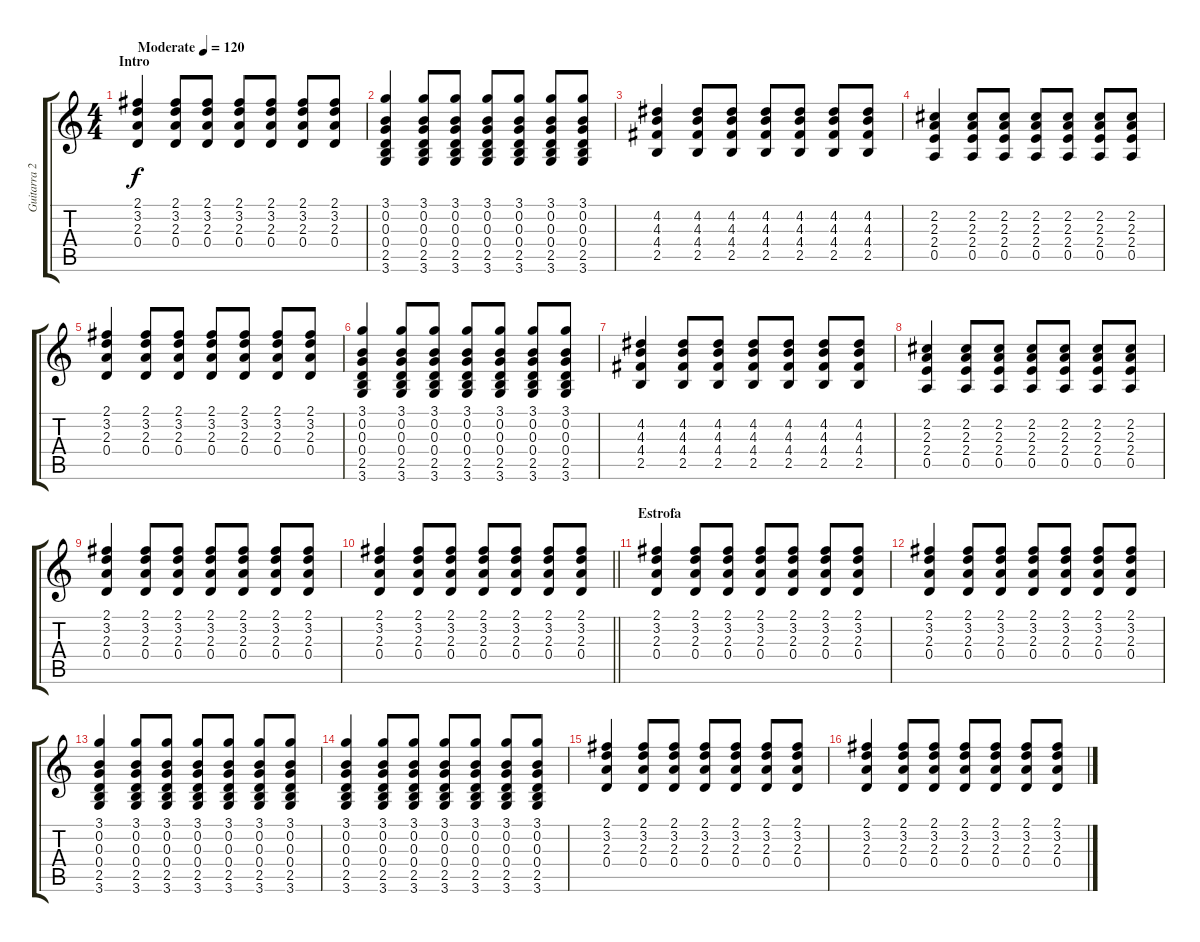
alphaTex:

\track ("Guitarra 2" "Guitarra 2") {instrument acousticguitarsteel}
\staff {score tabs}
\tuning (E4 B3 G3 D3 A2 E2) {hide}
\ts (4 4)
\section ("" "Intro")
\tempo (120 "Moderate")
\clef g2
\ks c
(2.1 3.2 2.3 0.4).4{dy f instrument acousticguitarsteel} (2.1 3.2 2.3 0.4).8 (2.1 3.2 2.3 0.4).8 (2.1 3.2 2.3 0.4).8 (2.1 3.2 2.3 0.4).8 (2.1 3.2 2.3 0.4).8 (2.1 3.2 2.3 0.4).8 |
(3.1 0.2 0.3 0.4 2.5 3.6).4 (3.1 0.2 0.3 0.4 2.5 3.6).8 (3.1 0.2 0.3 0.4 2.5 3.6).8 (3.1 0.2 0.3 0.4 2.5 3.6).8 (3.1 0.2 0.3 0.4 2.5 3.6).8 (3.1 0.2 0.3 0.4 2.5 3.6).8 (3.1 0.2 0.3 0.4 2.5 3.6).8 |
(4.2 4.3 4.4 2.5).4 (4.2 4.3 4.4 2.5).8 (4.2 4.3 4.4 2.5).8 (4.2 4.3 4.4 2.5).8 (4.2 4.3 4.4 2.5).8 (4.2 4.3 4.4 2.5).8 (4.2 4.3 4.4 2.5).8 |
(2.2 2.3 2.4 0.5).4 (2.2 2.3 2.4 0.5).8 (2.2 2.3 2.4 0.5).8 (2.2 2.3 2.4 0.5).8 (2.2 2.3 2.4 0.5).8 (2.2 2.3 2.4 0.5).8 (2.2 2.3 2.4 0.5).8 |
(2.1 3.2 2.3 0.4).4 (2.1 3.2 2.3 0.4).8 (2.1 3.2 2.3 0.4).8 (2.1 3.2 2.3 0.4).8 (2.1 3.2 2.3 0.4).8 (2.1 3.2 2.3 0.4).8 (2.1 3.2 2.3 0.4).8 |
(3.1 0.2 0.3 0.4 2.5 3.6).4 (3.1 0.2 0.3 0.4 2.5 3.6).8 (3.1 0.2 0.3 0.4 2.5 3.6).8 (3.1 0.2 0.3 0.4 2.5 3.6).8 (3.1 0.2 0.3 0.4 2.5 3.6).8 (3.1 0.2 0.3 0.4 2.5 3.6).8 (3.1 0.2 0.3 0.4 2.5 3.6).8 |
(4.2 4.3 4.4 2.5).4 (4.2 4.3 4.4 2.5).8 (4.2 4.3 4.4 2.5).8 (4.2 4.3 4.4 2.5).8 (4.2 4.3 4.4 2.5).8 (4.2 4.3 4.4 2.5).8 (4.2 4.3 4.4 2.5).8 |
(2.2 2.3 2.4 0.5).4 (2.2 2.3 2.4 0.5).8 (2.2 2.3 2.4 0.5).8 (2.2 2.3 2.4 0.5).8 (2.2 2.3 2.4 0.5).8 (2.2 2.3 2.4 0.5).8 (2.2 2.3 2.4 0.5).8 |
(2.1 3.2 2.3 0.4).4 (2.1 3.2 2.3 0.4).8 (2.1 3.2 2.3 0.4).8 (2.1 3.2 2.3 0.4).8 (2.1 3.2 2.3 0.4).8 (2.1 3.2 2.3 0.4).8 (2.1 3.2 2.3 0.4).8 |
\barLineRight lightlight
(2.1 3.2 2.3 0.4).4 (2.1 3.2 2.3 0.4).8 (2.1 3.2 2.3 0.4).8 (2.1 3.2 2.3 0.4).8 (2.1 3.2 2.3 0.4).8 (2.1 3.2 2.3 0.4).8 (2.1 3.2 2.3 0.4).8 |
\section ("" "Estrofa")
(2.1 3.2 2.3 0.4).4 (2.1 3.2 2.3 0.4).8 (2.1 3.2 2.3 0.4).8 (2.1 3.2 2.3 0.4).8 (2.1 3.2 2.3 0.4).8 (2.1 3.2 2.3 0.4).8 (2.1 3.2 2.3 0.4).8 |
(2.1 3.2 2.3 0.4).4 (2.1 3.2 2.3 0.4).8 (2.1 3.2 2.3 0.4).8 (2.1 3.2 2.3 0.4).8 (2.1 3.2 2.3 0.4).8 (2.1 3.2 2.3 0.4).8 (2.1 3.2 2.3 0.4).8 |
(3.1 0.2 0.3 0.4 2.5 3.6).4 (3.1 0.2 0.3 0.4 2.5 3.6).8 (3.1 0.2 0.3 0.4 2.5 3.6).8 (3.1 0.2 0.3 0.4 2.5 3.6).8 (3.1 0.2 0.3 0.4 2.5 3.6).8 (3.1 0.2 0.3 0.4 2.5 3.6).8 (3.1 0.2 0.3 0.4 2.5 3.6).8 |
(3.1 0.2 0.3 0.4 2.5 3.6).4 (3.1 0.2 0.3 0.4 2.5 3.6).8 (3.1 0.2 0.3 0.4 2.5 3.6).8 (3.1 0.2 0.3 0.4 2.5 3.6).8 (3.1 0.2 0.3 0.4 2.5 3.6).8 (3.1 0.2 0.3 0.4 2.5 3.6).8 (3.1 0.2 0.3 0.4 2.5 3.6).8 |
(2.1 3.2 2.3 0.4).4 (2.1 3.2 2.3 0.4).8 (2.1 3.2 2.3 0.4).8 (2.1 3.2 2.3 0.4).8 (2.1 3.2 2.3 0.4).8 (2.1 3.2 2.3 0.4).8 (2.1 3.2 2.3 0.4).8 |
(2.1 3.2 2.3 0.4).4 (2.1 3.2 2.3 0.4).8 (2.1 3.2 2.3 0.4).8 (2.1 3.2 2.3 0.4).8 (2.1 3.2 2.3 0.4).8 (2.1 3.2 2.3 0.4).8 (2.1 3.2 2.3 0.4).8
